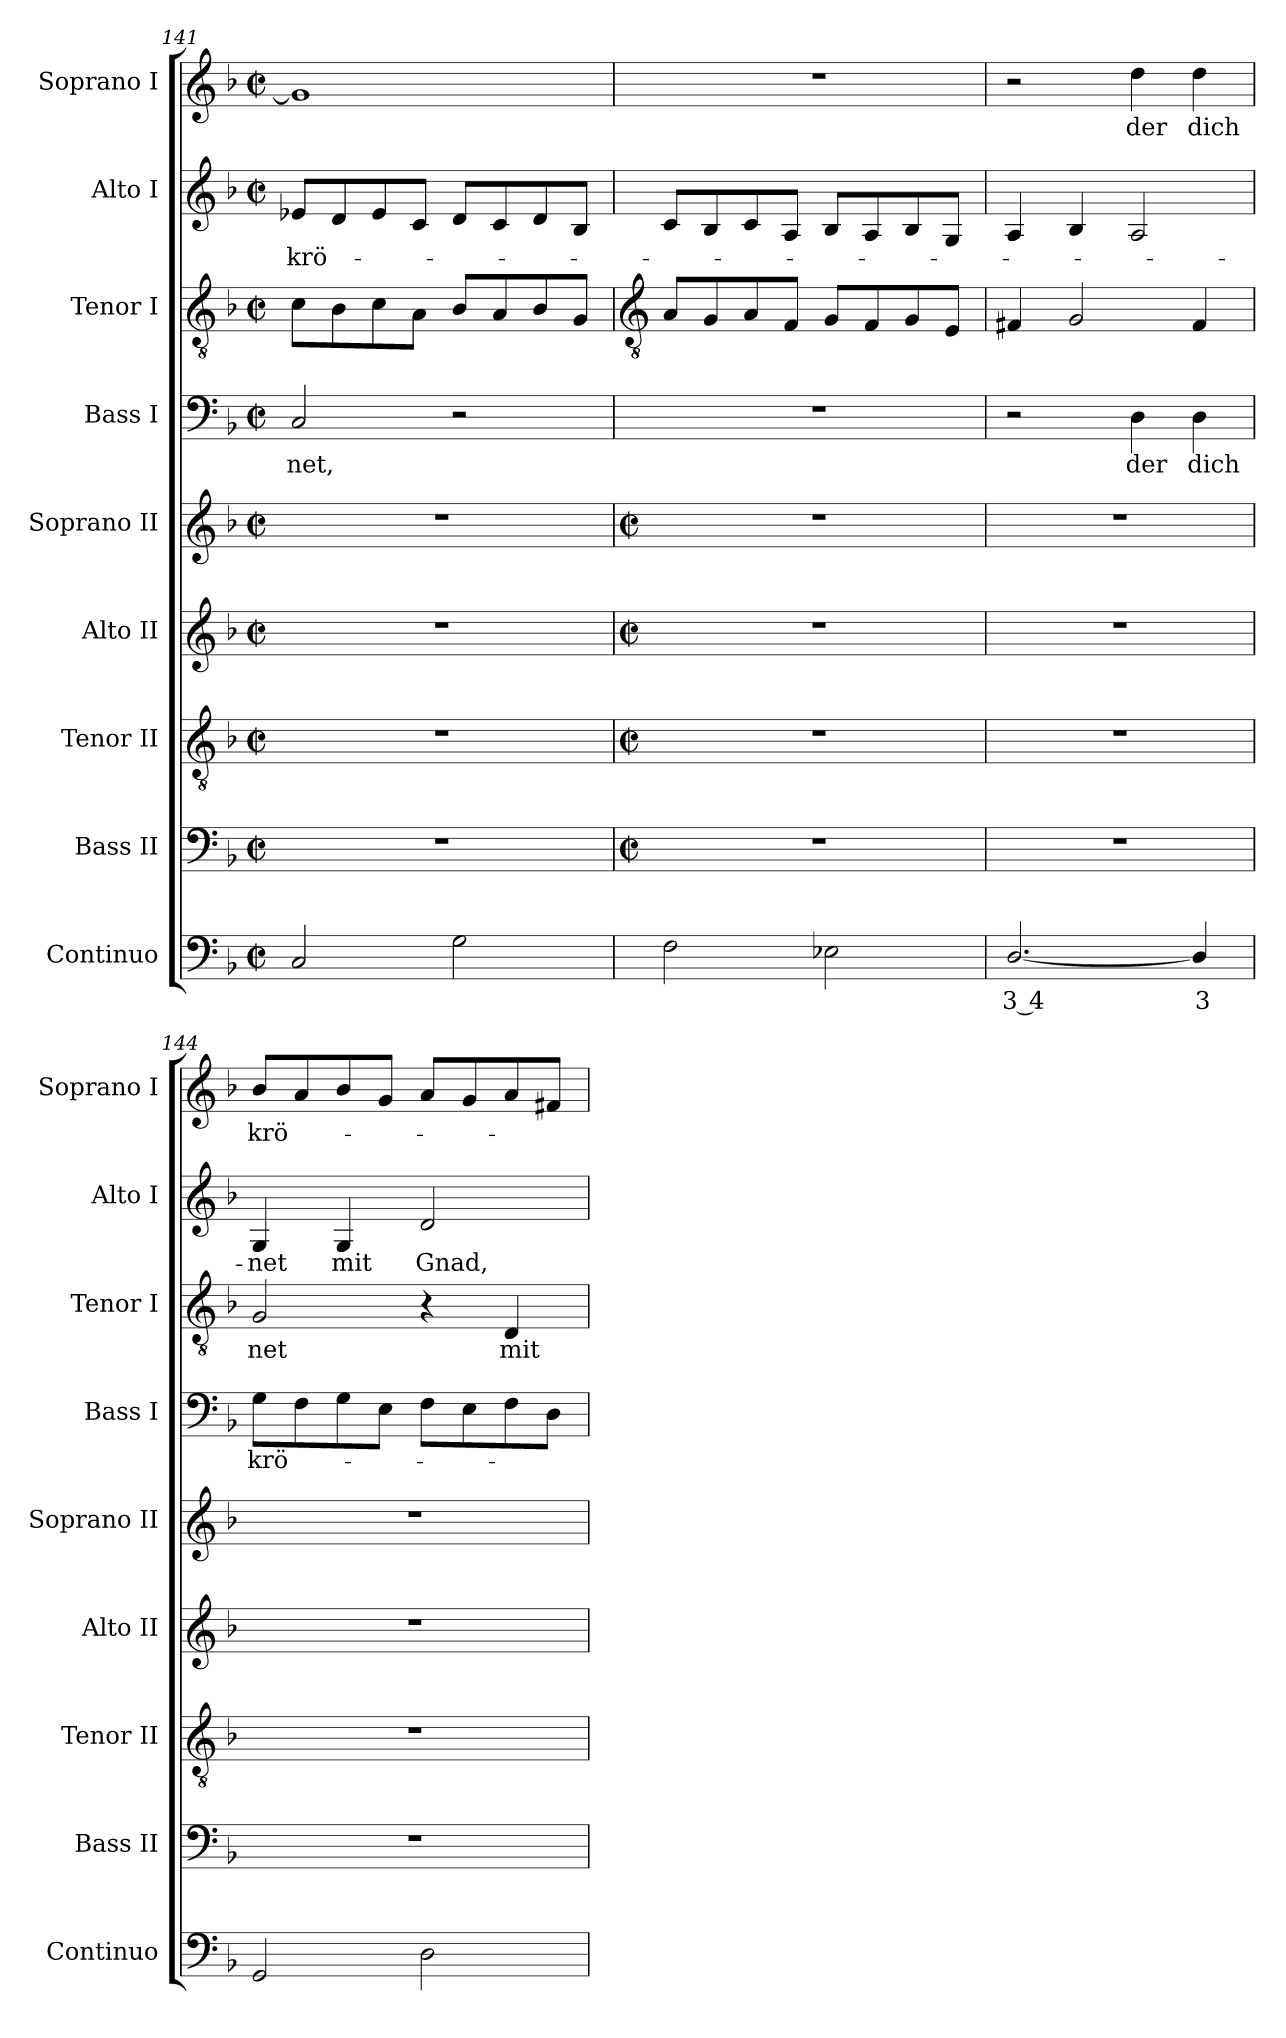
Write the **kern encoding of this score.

**kern	**text	**kern	**kern	**kern	**kern	**kern	**text	**kern	**text	**kern	**text	**kern	**text
*part9	*part9	*part8	*part7	*part6	*part5	*part4	*part4	*part3	*part3	*part2	*part2	*part1	*part1
*staff9	*staff9	*staff8	*staff7	*staff6	*staff5	*staff4	*staff4	*staff3	*staff3	*staff2	*staff2	*staff1	*staff1
*I"Continuo	*	*I"Bass II	*I"Tenor II	*I"Alto II	*I"Soprano II	*I"Bass I	*	*I"Tenor I	*	*I"Alto I	*	*I"Soprano I	*
*I'Continuo	*	*I'Bass II	*I'Tenor II	*I'Alto II	*I'Soprano II	*I'Bass I	*	*I'Tenor I	*	*I'Alto I	*	*I'Soprano I	*
*clefF4	*	*clefF4	*clefGv2	*clefG2	*clefG2	*clefF4	*	*clefGv2	*	*clefG2	*	*clefG2	*
*k[b-]	*	*k[b-]	*k[b-]	*k[b-]	*k[b-]	*k[b-]	*	*k[b-]	*	*k[b-]	*	*k[b-]	*
*F:	*	*F:	*F:	*F:	*F:	*F:	*	*F:	*	*F:	*	*F:	*
*M2/2	*	*M2/2	*M2/2	*M2/2	*M2/2	*M2/2	*	*M2/2	*	*M2/2	*	*M2/2	*
*met(c|)	*	*met(c|)	*met(c|)	*met(c|)	*met(c|)	*met(c|)	*	*met(c|)	*	*met(c|)	*	*met(c|)	*
=141	=141	=141	=141	=141	=141	=141	=141	=141	=141	=141	=141	=141	=141
!	!	!	!	!	!	!	!LO:LY:b	!	!	!	!LO:LY:b	!	!
2C	.	1r	1r	1r	1r	2C	net,	8cL	.	8e-XL	krö-	1g]	.
.	.	.	.	.	.	.	.	8B-	.	8d	.	.	.
.	.	.	.	.	.	.	.	8c	.	8e-	.	.	.
.	.	.	.	.	.	.	.	8AJ	.	8cJ	.	.	.
2G	.	.	.	.	.	2r	.	8B-L	.	8dL	.	.	.
.	.	.	.	.	.	.	.	8A	.	8c	.	.	.
.	.	.	.	.	.	.	.	8B-	.	8d	.	.	.
.	.	.	.	.	.	.	.	8GJ	.	8B-J	.	.	.
!!LO:LB:g=z
=142	=142	=142	=142	=142	=142	=142	=142	=142	=142	=142	=142	=142	=142
*	*	*	*	*	*	*	*	*clefGv2	*	*	*	*	*
*	*	*M2/2	*M2/2	*M2/2	*M2/2	*	*	*	*	*	*	*	*
*	*	*met(c|)	*met(c|)	*met(c|)	*met(c|)	*	*	*	*	*	*	*	*
2F	.	1r	1r	1r	1r	1r	.	8AL	.	8cL	.	1r	.
.	.	.	.	.	.	.	.	8G	.	8B-	.	.	.
.	.	.	.	.	.	.	.	8A	.	8c	.	.	.
.	.	.	.	.	.	.	.	8FJ	.	8AJ	.	.	.
2E-X	.	.	.	.	.	.	.	8GL	.	8B-L	.	.	.
.	.	.	.	.	.	.	.	8F	.	8A	.	.	.
.	.	.	.	.	.	.	.	8G	.	8B-	.	.	.
.	.	.	.	.	.	.	.	8EJ	.	8GJ	.	.	.
=143	=143	=143	=143	=143	=143	=143	=143	=143	=143	=143	=143	=143	=143
!	!LO:LY:b	!	!	!	!	!	!	!	!	!	!	!	!
[2.D/	3 4	1r	1r	1r	1r	2r	.	4F#X	.	4A	.	2r	.
.	.	.	.	.	.	.	.	2G	.	4B-	.	.	.
!	!	!	!	!	!	!	!LO:LY:b	!	!	!	!	!	!LO:LY:b
.	.	.	.	.	.	4D	der	.	.	2A	.	4dd	der
!	!LO:LY:b	!	!	!	!	!	!LO:LY:b	!	!	!	!	!	!LO:LY:b
4D/]	3	.	.	.	.	4D	dich	4F#	.	.	.	4dd	dich
=144	=144	=144	=144	=144	=144	=144	=144	=144	=144	=144	=144	=144	=144
!	!	!	!	!	!	!	!LO:LY:b	!	!LO:LY:b	!	!LO:LY:b	!	!LO:LY:b
2GG	.	1r	1r	1r	1r	8GL	krö-	2G	net	4G	net	8b-L	krö-
.	.	.	.	.	.	8F	.	.	.	.	.	8a	.
!	!	!	!	!	!	!	!	!	!	!	!LO:LY:b	!	!
.	.	.	.	.	.	8G	.	.	.	4G	mit	8b-	.
.	.	.	.	.	.	8EJ	.	.	.	.	.	8gJ	.
!	!	!	!	!	!	!	!	!	!	!	!LO:LY:b	!	!
2D	.	.	.	.	.	8FL	.	4r	.	2d	Gnad,	8aL	.
.	.	.	.	.	.	8E	.	.	.	.	.	8g	.
!	!	!	!	!	!	!	!	!	!LO:LY:b	!	!	!	!
.	.	.	.	.	.	8F	.	4D	mit	.	.	8a	.
.	.	.	.	.	.	8DJ	.	.	.	.	.	8f#XJ	.
=	=	=	=	=	=	=	=	=	=	=	=	=	=
*-	*-	*-	*-	*-	*-	*-	*-	*-	*-	*-	*-	*-	*-
